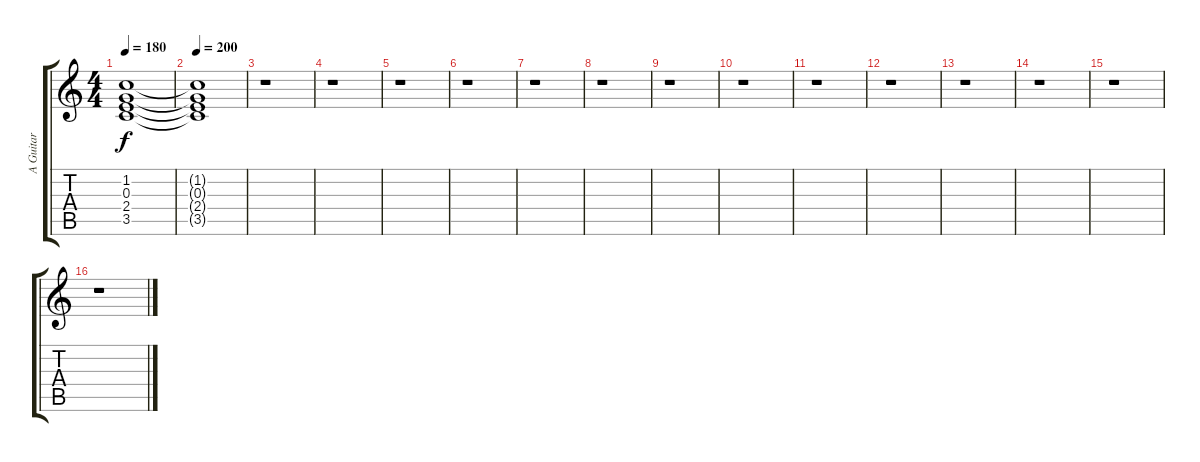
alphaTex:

\track ("A Guitar" "A Guitar") {instrument acousticguitarsteel}
\staff {score tabs}
\tuning (E4 B3 G3 D3 A2 E2) {hide}
\ts (4 4)
\tempo 180
\clef g2
\ks c
(1.2{t} 0.3{t} 2.4{t} 3.5{t}).1{dy f} |
\tempo 200
(1.2{t} 0.3{t} 2.4{t} 3.5{t}).1 |
r.1 |
r.1 |
r.1 |
r.1 |
r.1 |
r.1 |
r.1 |
r.1 |
r.1 |
r.1 |
r.1 |
r.1 |
r.1 |
r.1
